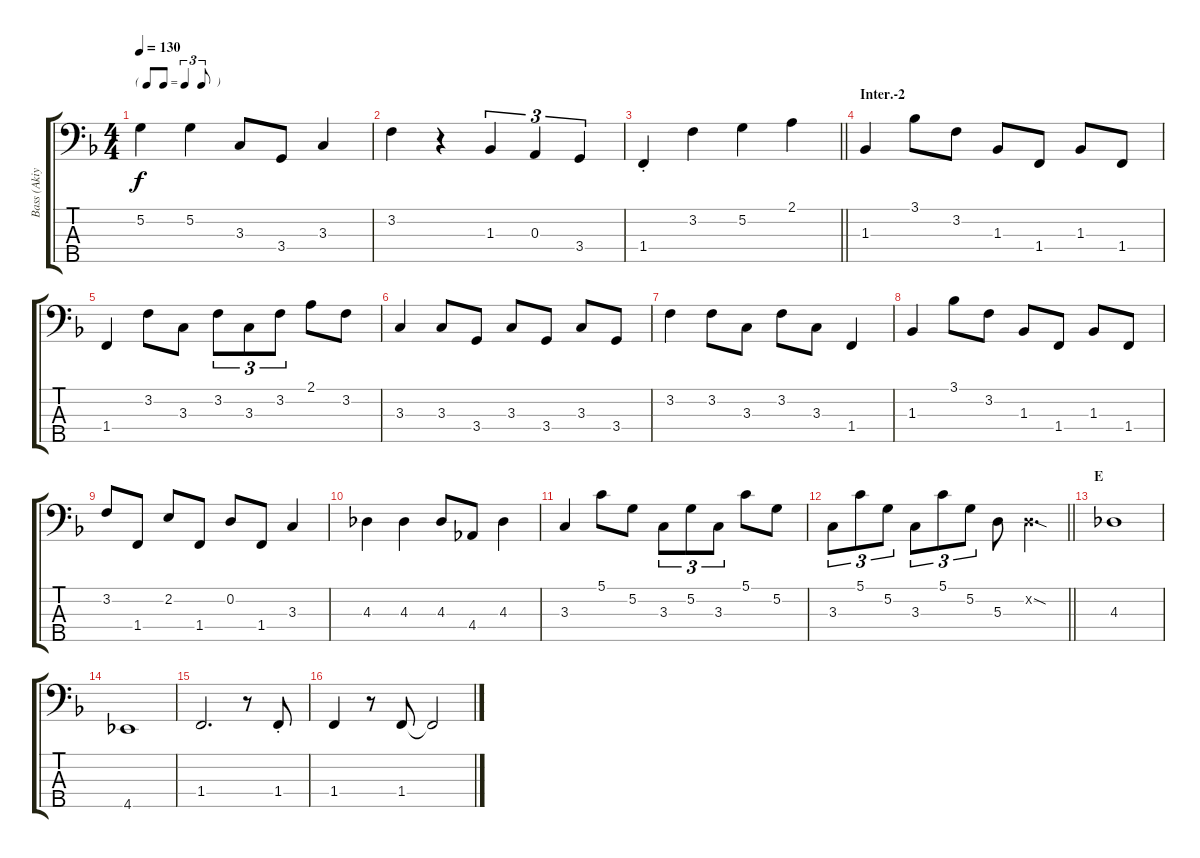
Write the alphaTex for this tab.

\track ("Bass (Akiyama Mio)" "Bass (Akiy") {instrument electricbassfinger}
\staff {score tabs}
\tuning (G2 D2 A1 E1 B0) {hide}
\ts (4 4)
\tf triplet8th
\tempo 130
\clef f4
\ks f
5.2.4{dy f} 5.2.4 3.3.8 3.4.8 3.3.4 |
3.2.4 r.4 1.3.4{tu (3 2)} 0.3.4{tu (3 2)} 3.4.4{tu (3 2)} |
\barLineRight lightlight
1.4{st}.4 3.2.4 5.2.4 2.1.4 |
\section ("" "Inter.-2")
1.3.4 3.1.8 3.2.8 1.3.8 1.4.8 1.3.8 1.4.8 |
1.4.4 3.2.8 3.3.8 3.2.8{tu (3 2)} 3.3.8{tu (3 2)} 3.2.8{tu (3 2)} 2.1.8 3.2.8 |
3.3.4 3.3.8 3.4.8 3.3.8 3.4.8 3.3.8 3.4.8 |
3.2.4 3.2.8 3.3.8 3.2.8 3.3.8 1.4.4 |
1.3.4 3.1.8 3.2.8 1.3.8 1.4.8 1.3.8 1.4.8 |
3.2.8 1.4.8 2.2.8 1.4.8 0.2.8 1.4.8 3.3.4 |
4.3.4 4.3.4 4.3.8 4.4.8 4.3.4 |
3.3.4 5.1.8 5.2.8 3.3.8{tu (3 2)} 5.2.8{tu (3 2)} 3.3.8{tu (3 2)} 5.1.8 5.2.8 |
\barLineRight lightlight
3.3.8{tu (3 2)} 5.1.8{tu (3 2)} 5.2.8{tu (3 2)} 3.3.8{tu (3 2)} 5.1.8{tu (3 2)} 5.2.8{tu (3 2)} 5.3.8 0.2{sod x}.4{d} |
\section ("" "E")
4.3.1 |
4.5.1 |
1.4.2{d} r.8 1.4{st}.8 |
1.4.4 r.8 1.4.8 1.4{t}.2
